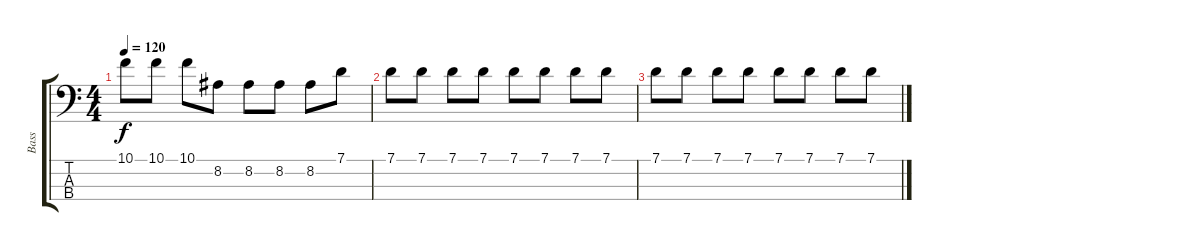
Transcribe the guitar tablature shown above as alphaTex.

\track ("Bass" "Bass") {solo instrument electricbassfinger}
\staff {score tabs}
\tuning (G2 D2 A1 E1) {hide}
\ts (4 4)
\tempo 120
\clef f4
\ks c
10.1.8{dy f} 10.1.8 10.1.8 8.2.8 8.2.8 8.2.8 8.2.8 7.1.8 |
7.1.8 7.1.8 7.1.8 7.1.8 7.1.8 7.1.8 7.1.8 7.1.8 |
7.1.8 7.1.8 7.1.8 7.1.8 7.1.8 7.1.8 7.1.8 7.1.8
